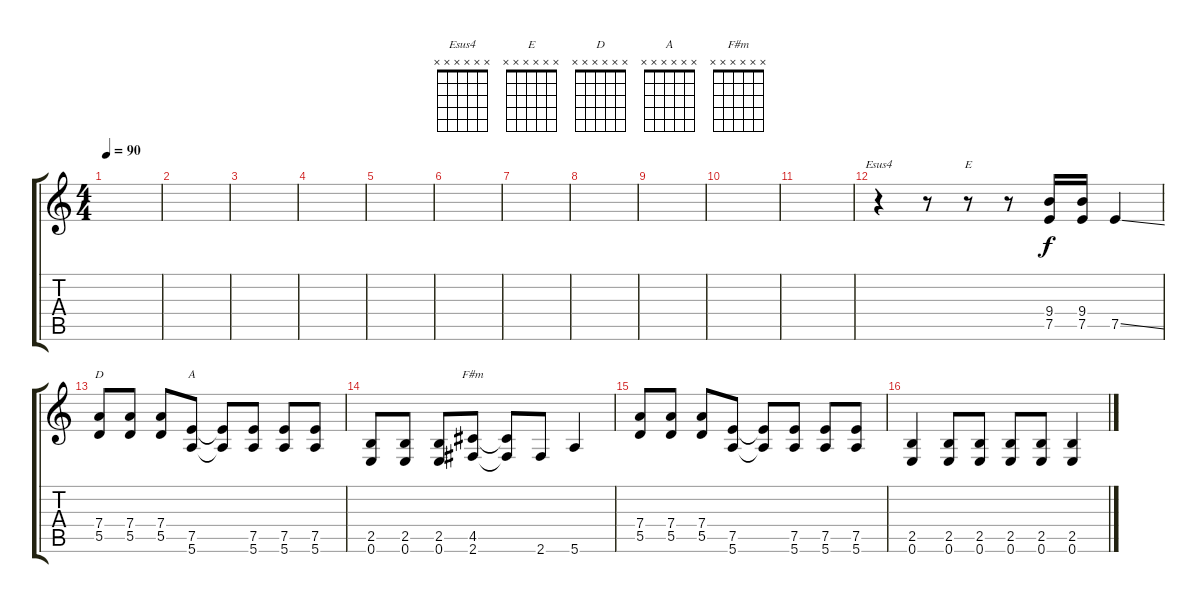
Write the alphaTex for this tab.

\track "" {instrument distortionguitar}
\staff {score tabs}
\tuning (E4 B3 G3 D3 A2 E2) {hide}
\chord ("Esus4" x x x x x x) {firstfret 0}
\chord ("E" x x x x x x) {firstfret 0}
\chord ("D" x x x x x x) {firstfret 0}
\chord ("A" x x x x x x) {firstfret 0}
\chord ("F#m" x x x x x x) {firstfret 0}
\ts (4 4)
\tempo 90
\clef g2
\ks c
|
|
|
|
|
|
|
|
|
|
|
r.4{ch "Esus4"} r.8 r.8{ch "E"} r.8 (9.4 7.5).16 (9.4 7.5).16 7.5{ss}.4 |
(7.4 5.5).8{ch "D"} (7.4 5.5).8 (7.4 5.5).8 (7.5 5.6).8{ch "A"} (7.5{t} 5.6{t}).8 (7.5 5.6).8 (7.5 5.6).8 (7.5 5.6).8 |
(2.5 0.6).8 (2.5 0.6).8 (2.5 0.6).8 (4.5 2.6).8{ch "F#m"} (4.5{t} 2.6{t}).8 2.6.8 5.6.4 |
(7.4 5.5).8 (7.4 5.5).8 (7.4 5.5).8 (7.5 5.6).8 (7.5{t} 5.6{t}).8 (7.5 5.6).8 (7.5 5.6).8 (7.5 5.6).8 |
(2.5 0.6).4 (2.5 0.6).8 (2.5 0.6).8 (2.5 0.6).8 (2.5 0.6).8 (2.5 0.6).4
